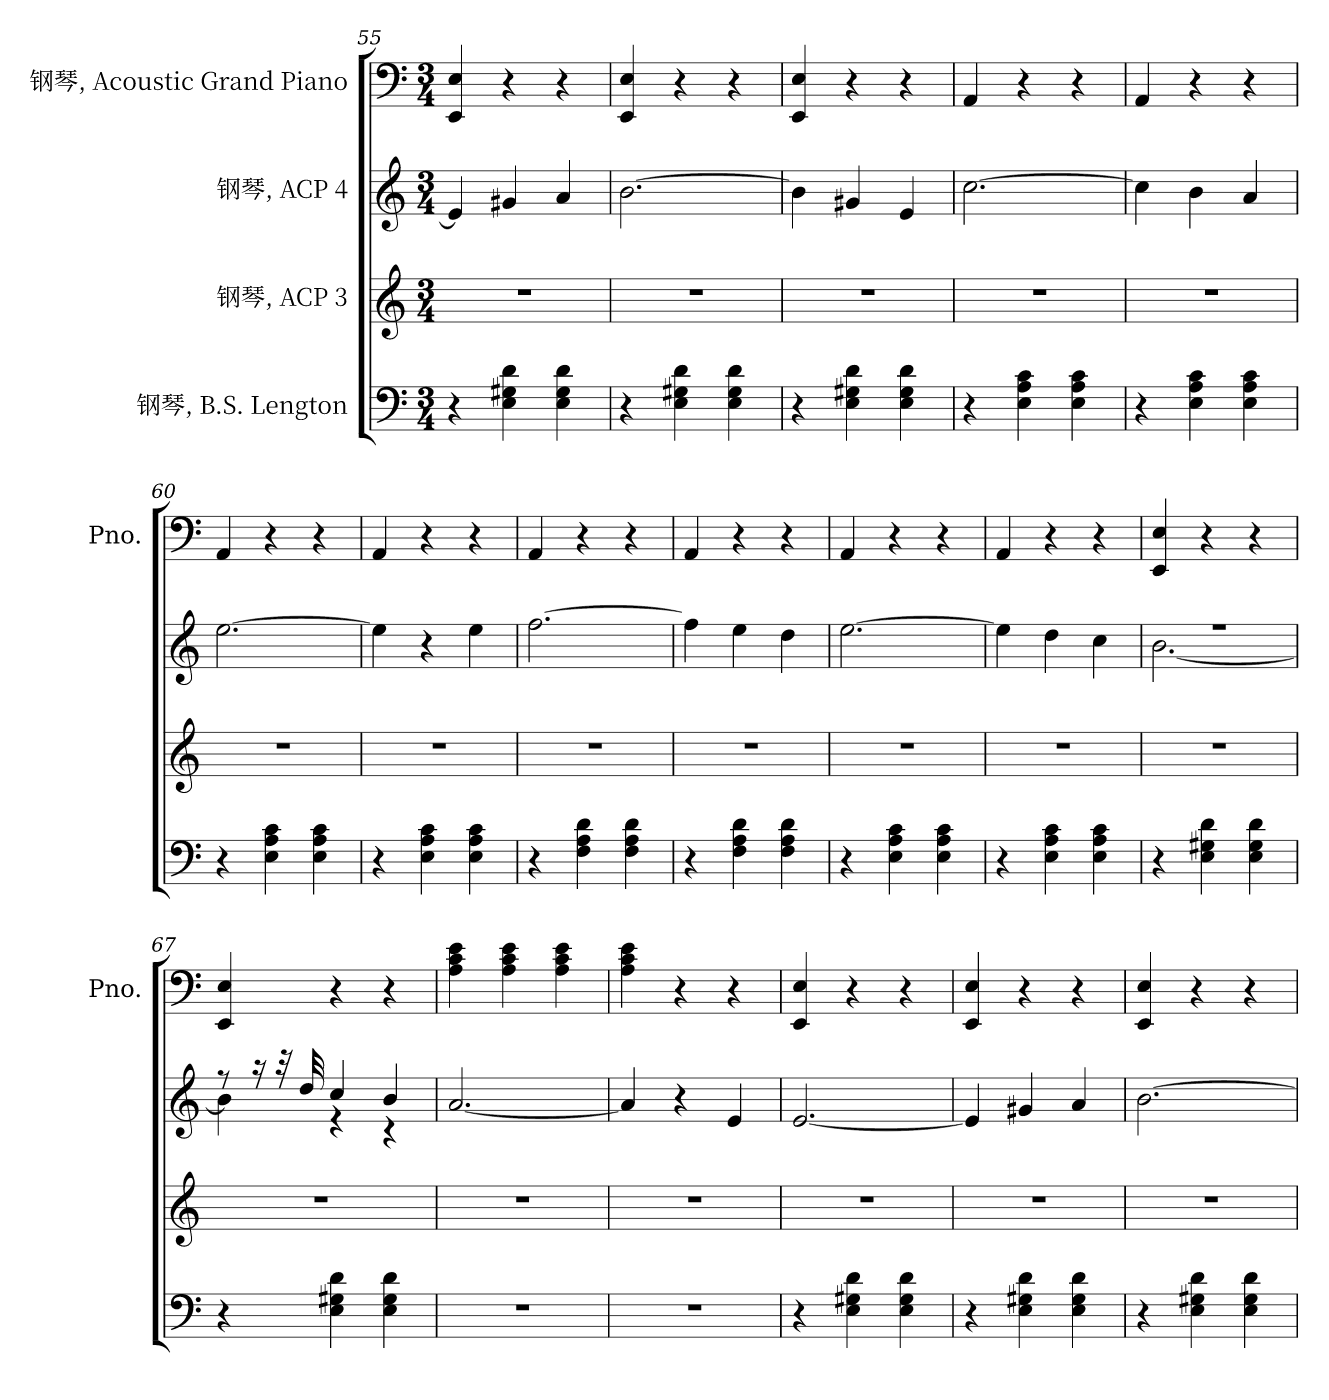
**kern	**kern	**kern	**kern
*part4	*part3	*part2	*part1
*staff4	*staff3	*staff2	*staff1
*I"钢琴, B.S. Lengton	*I"钢琴, ACP 3	*I"钢琴, ACP 4	*I"钢琴, Acoustic Grand Piano
*	*	*	*I'Pno.
*clefF4	*clefG2	*clefG2	*clefF4
*k[]	*k[]	*k[]	*k[]
*M3/4	*M3/4	*M3/4	*M3/4
*MM130	*MM130	*MM130	*MM130
=55	=55	=55	=55
4r	2.r	4e/]	4EE/ 4E/
4E\ 4G#X\ 4d\	.	4g#X/	4r
4E\ 4G#\ 4d\	.	4a/	4r
=56	=56	=56	=56
*	*	*	*MM140
4r	2.r	[2.b\	4EE/ 4E/
4E\ 4G#X\ 4d\	.	.	4r
4E\ 4G#\ 4d\	.	.	4r
=57	=57	=57	=57
*	*	*	*MM150
4r	2.r	4b\]	4EE/ 4E/
4E\ 4G#X\ 4d\	.	4g#X/	4r
4E\ 4G#\ 4d\	.	4e/	4r
=58	=58	=58	=58
*	*	*	*MM160
4r	2.r	[2.cc\	4AA/
4E\ 4A\ 4c\	.	.	4r
4E\ 4A\ 4c\	.	.	4r
=59	=59	=59	=59
*	*	*	*MM170
4r	2.r	4cc\]	4AA/
4E\ 4A\ 4c\	.	4b\	4r
4E\ 4A\ 4c\	.	4a/	4r
=60	=60	=60	=60
*	*	*	*MM180
4r	2.r	[2.ee\	4AA/
4E\ 4A\ 4c\	.	.	4r
4E\ 4A\ 4c\	.	.	4r
!!LO:LB:g=z
=61	=61	=61	=61
4r	2.r	4ee\]	4AA/
4E\ 4A\ 4c\	.	4r	4r
4E\ 4A\ 4c\	.	4ee\	4r
=62	=62	=62	=62
4r	2.r	[2.ff\	4AA/
4F\ 4A\ 4d\	.	.	4r
4F\ 4A\ 4d\	.	.	4r
=63	=63	=63	=63
4r	2.r	4ff\]	4AA/
4F\ 4A\ 4d\	.	4ee\	4r
4F\ 4A\ 4d\	.	4dd\	4r
=64	=64	=64	=64
4r	2.r	[2.ee\	4AA/
4E\ 4A\ 4c\	.	.	4r
4E\ 4A\ 4c\	.	.	4r
=65	=65	=65	=65
4r	2.r	4ee\]	4AA/
4E\ 4A\ 4c\	.	4dd\	4r
4E\ 4A\ 4c\	.	4cc\	4r
=66	=66	=66	=66
*	*	*^	*
4r	2.r	2.r	[2.b\	4EE/ 4E/
4E\ 4G#X\ 4d\	.	.	.	4r
4E\ 4G#\ 4d\	.	.	.	4r
=67	=67	=67	=67	=67
4r	2.r	8r	4b\]	4EE/ 4E/
.	.	16r	.	.
.	.	32r	.	.
.	.	32dd/	.	.
4E\ 4G#X\ 4d\	.	4cc/	4r	4r
4E\ 4G#\ 4d\	.	4b/	4r	4r
*	*	*v	*v	*
=68	=68	=68	=68
2.r	2.r	[2.a/	4A\ 4c\ 4e\
.	.	.	4A\ 4c\ 4e\
.	.	.	4A\ 4c\ 4e\
!!LO:LB:g=z
=69	=69	=69	=69
2.r	2.r	4a/]	4A\ 4c\ 4e\
.	.	4r	4r
.	.	4e/	4r
=70	=70	=70	=70
*	*	*	*MM120
4r	2.r	[2.e/	4EE/ 4E/
4E\ 4G#X\ 4d\	.	.	4r
4E\ 4G#\ 4d\	.	.	4r
=71	=71	=71	=71
*	*	*	*MM130
4r	2.r	4e/]	4EE/ 4E/
4E\ 4G#X\ 4d\	.	4g#X/	4r
4E\ 4G#\ 4d\	.	4a/	4r
=72	=72	=72	=72
*	*	*	*MM140
4r	2.r	[2.b\	4EE/ 4E/
4E\ 4G#X\ 4d\	.	.	4r
4E\ 4G#\ 4d\	.	.	4r
=	=	=	=
*-	*-	*-	*-
